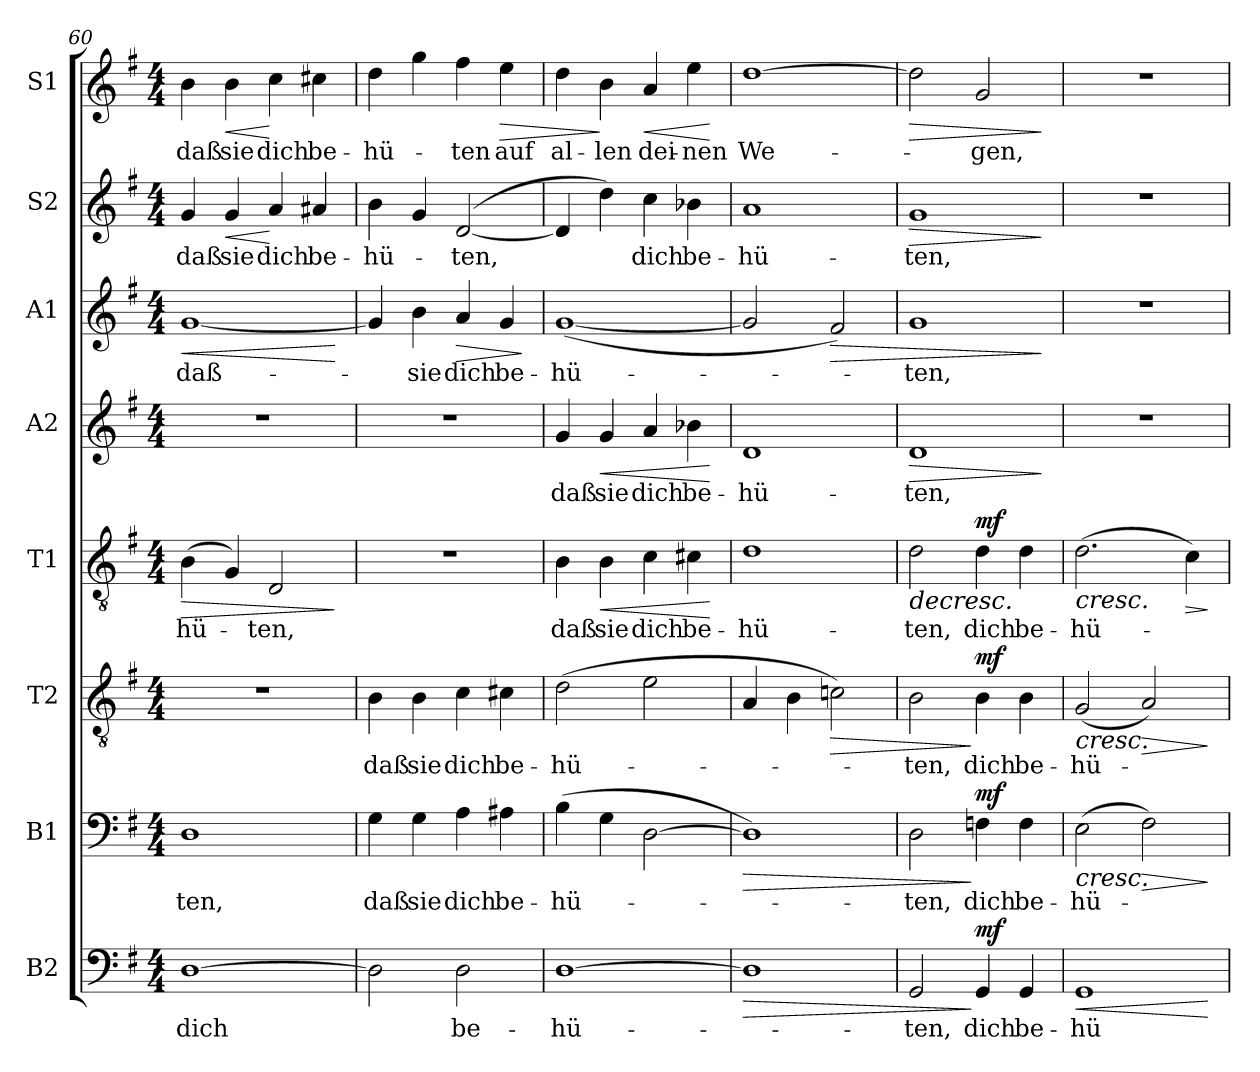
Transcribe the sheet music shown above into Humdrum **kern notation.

**kern	**text	**dynam	**kern	**text	**dynam	**kern	**text	**dynam	**kern	**text	**dynam	**kern	**text	**dynam	**kern	**text	**dynam	**kern	**text	**dynam	**kern	**text	**dynam
*part8	*part8	*part8	*part7	*part7	*part7	*part6	*part6	*part6	*part5	*part5	*part5	*part4	*part4	*part4	*part3	*part3	*part3	*part2	*part2	*part2	*part1	*part1	*part1
*staff8	*staff8	*staff8	*staff7	*staff7	*staff7	*staff6	*staff6	*staff6	*staff5	*staff5	*staff5	*staff4	*staff4	*staff4	*staff3	*staff3	*staff3	*staff2	*staff2	*staff2	*staff1	*staff1	*staff1
*I"B2	*	*	*I"B1	*	*	*I"T2	*	*	*I"T1	*	*	*I"A2	*	*	*I"A1	*	*	*I"S2	*	*	*I"S1	*	*
*I'B2	*	*	*I'B1	*	*	*I'T2	*	*	*I'T1	*	*	*I'A2	*	*	*I'A1	*	*	*I'S2	*	*	*I'S1	*	*
*clefF4	*	*	*clefF4	*	*	*clefGv2	*	*	*clefGv2	*	*	*clefG2	*	*	*clefG2	*	*	*clefG2	*	*	*clefG2	*	*
*k[f#]	*	*	*k[f#]	*	*	*k[f#]	*	*	*k[f#]	*	*	*k[f#]	*	*	*k[f#]	*	*	*k[f#]	*	*	*k[f#]	*	*
*M4/4	*	*	*M4/4	*	*	*M4/4	*	*	*M4/4	*	*	*M4/4	*	*	*M4/4	*	*	*M4/4	*	*	*M4/4	*	*
=60	=60	=60	=60	=60	=60	=60	=60	=60	=60	=60	=60	=60	=60	=60	=60	=60	=60	=60	=60	=60	=60	=60	=60
!	!	!	!	!	!	!	!	!	!	!	!LO:HP:b	!	!	!	!	!	!LO:HP:b	!	!	!	!	!	!
[1D	dich	.	1D	-ten,	.	1r	.	.	(4B\	-hü-	>	1r	.	.	[1g	daß-	<	4g/	daß	.	4b\	daß	.
!	!	!	!	!	!	!	!	!	!	!	!	!	!	!	!	!	!	!	!	!LO:HP:b	!	!	!LO:HP:b
.	.	.	.	.	.	.	.	.	4G/)	.	.	.	.	.	.	.	.	4g/	sie	<	4b\	sie	<
.	.	.	.	.	.	.	.	.	2D/	-ten,	.	.	.	.	.	.	.	4a/	dich	[	4cc\	dich	[
.	.	.	.	.	.	.	.	.	.	.	.	.	.	.	.	.	.	4a#X/	be-	.	4cc#X\	be-	.
.	.	.	.	.	.	.	.	.	.	.	]	.	.	.	.	.	[	.	.	.	.	.	.
!!LO:PB:g=z
=61	=61	=61	=61	=61	=61	=61	=61	=61	=61	=61	=61	=61	=61	=61	=61	=61	=61	=61	=61	=61	=61	=61	=61
2D\]	.	.	4G\	daß	.	4B\	daß	.	1r	.	.	1r	.	.	4g/]	.	.	4b\	-hü-	.	4dd\	-hü-	.
.	.	.	4G\	sie	.	4B\	sie	.	.	.	.	.	.	.	4b\	-sie	.	4g/	.	.	4gg\	.	.
!	!	!	!	!	!	!	!	!	!	!	!	!	!	!	!	!	!LO:HP:b	!	!	!	!	!	!
2D\	be-	.	4A\	dich	.	4c\	dich	.	.	.	.	.	.	.	4a/	dich	>	(>[2d/	-ten,	.	4ff#\	-ten	.
!	!	!	!	!	!	!	!	!	!	!	!	!	!	!	!	!	!	!	!	!	!	!	!LO:HP:b
.	.	.	4A#X\	be-	.	4c#X\	be-	.	.	.	.	.	.	.	4g/	be-	.	.	.	.	4ee\	auf	>
.	.	.	.	.	.	.	.	.	.	.	.	.	.	.	.	.	]	.	.	.	.	.	.
=62	=62	=62	=62	=62	=62	=62	=62	=62	=62	=62	=62	=62	=62	=62	=62	=62	=62	=62	=62	=62	=62	=62	=62
[1D	-hü-	.	(4B\	-hü-	.	(2d\	hü-	.	4B\	daß	.	4g/	daß	.	([1g	-hü-	.	4d/]	.	.	4dd\	al-	.
!	!	!	!	!	!	!	!	!	!	!	!LO:HP:b	!	!	!LO:HP:b	!	!	!	!	!	!	!	!	!
.	.	.	4G\	.	.	.	.	.	4B\	sie	<	4g/	sie	<	.	.	.	4dd\)	.	.	4b\	-len	]
!	!	!	!	!	!	!	!	!	!	!	!	!	!	!	!	!	!	!	!	!	!	!	!LO:HP:b
.	.	.	[2D\	.	.	2e\	.	.	4c\	dich	.	4a/	dich	.	.	.	.	4cc\	dich	.	4a/	dei-	<
.	.	.	.	.	.	.	.	.	4c#X\	be-	.	4b-X\	be-	.	.	.	.	4b-X\	be-	.	4ee\	-nen	.
.	.	.	.	.	.	.	.	.	.	.	[	.	.	[	.	.	.	.	.	.	.	.	[
=63	=63	=63	=63	=63	=63	=63	=63	=63	=63	=63	=63	=63	=63	=63	=63	=63	=63	=63	=63	=63	=63	=63	=63
!	!	!LO:HP:b	!	!	!LO:HP:b	!	!	!	!	!	!	!	!	!	!	!	!	!	!	!	!	!	!
1D]	.	>	1D])	.	>	4A/	.	.	1d	-hü-	.	1d	-hü-	.	2g/]	.	.	1a	-hü-	.	[1dd	We-	.
.	.	.	.	.	.	4B\	.	.	.	.	.	.	.	.	.	.	.	.	.	.	.	.	.
!	!	!	!	!	!	!	!	!LO:HP:b	!	!	!	!	!	!	!	!	!LO:HP:b	!	!	!	!	!	!
.	.	.	.	.	.	2cn\)	.	>	.	.	.	.	.	.	2f#/)	.	>	.	.	.	.	.	.
=64	=64	=64	=64	=64	=64	=64	=64	=64	=64	=64	=64	=64	=64	=64	=64	=64	=64	=64	=64	=64	=64	=64	=64
!	!	!	!	!	!	!	!	!	!	!	!LO:HP:b	!	!	!LO:HP:b	!	!	!	!	!	!LO:HP:b	!	!	!LO:HP:b
2GG/	-ten,	.	2D\	-ten,	.	2B\	-ten,	.	2d\	-ten,	>	1d	-ten,	>	1g	-ten,	.	1g	-ten,	>	2dd\]	.	>
!	!	!LO:DY:n=1:a	!	!	!LO:DY:n=1:a	!	!	!LO:DY:n=1:a	!	!	!LO:DY:a	!	!	!	!	!	!	!	!	!	!	!	!
4GG/	dich	] mf	4Fn\	dich	] mf	4B\	dich	] mf	4d\	dich	mf	.	.	.	.	.	.	.	.	.	2g/	-gen,	.
4GG/	be-	.	4F\	be-	.	4B\	be-	.	4d\	be-	.	.	.	.	.	.	.	.	.	.	.	.	.
.	.	.	.	.	.	.	.	.	.	.	]	.	.	]	.	.	]	.	.	]	.	.	]
=65	=65	=65	=65	=65	=65	=65	=65	=65	=65	=65	=65	=65	=65	=65	=65	=65	=65	=65	=65	=65	=65	=65	=65
!	!	!LO:HP:b	!	!	!LO:HP:b	!	!	!LO:HP:b	!	!	!LO:HP:b	!	!	!	!	!	!	!	!	!	!	!	!
1GG	-hü-	<	(2E\	-hü-	<	(2G/	-hü-	<	(2.d\	-hü-	<	1r	.	.	1r	.	.	1r	.	.	1r	.	.
!	!	!	!	!	!LO:HP:b	!	!	!LO:HP:b	!	!	!	!	!	!	!	!	!	!	!	!	!	!	!
.	.	.	2F#\)	.	>	2A/)	.	>	.	.	.	.	.	.	.	.	.	.	.	.	.	.	.
!	!	!	!	!	!	!	!	!	!	!	!LO:HP:b	!	!	!	!	!	!	!	!	!	!	!	!
.	.	.	.	.	.	.	.	.	4c\)	.	>	.	.	.	.	.	.	.	.	.	.	.	.
.	.	[	.	.	[ ]	.	.	[ ]	.	.	[ ]	.	.	.	.	.	.	.	.	.	.	.	.
=	=	=	=	=	=	=	=	=	=	=	=	=	=	=	=	=	=	=	=	=	=	=	=
*-	*-	*-	*-	*-	*-	*-	*-	*-	*-	*-	*-	*-	*-	*-	*-	*-	*-	*-	*-	*-	*-	*-	*-
